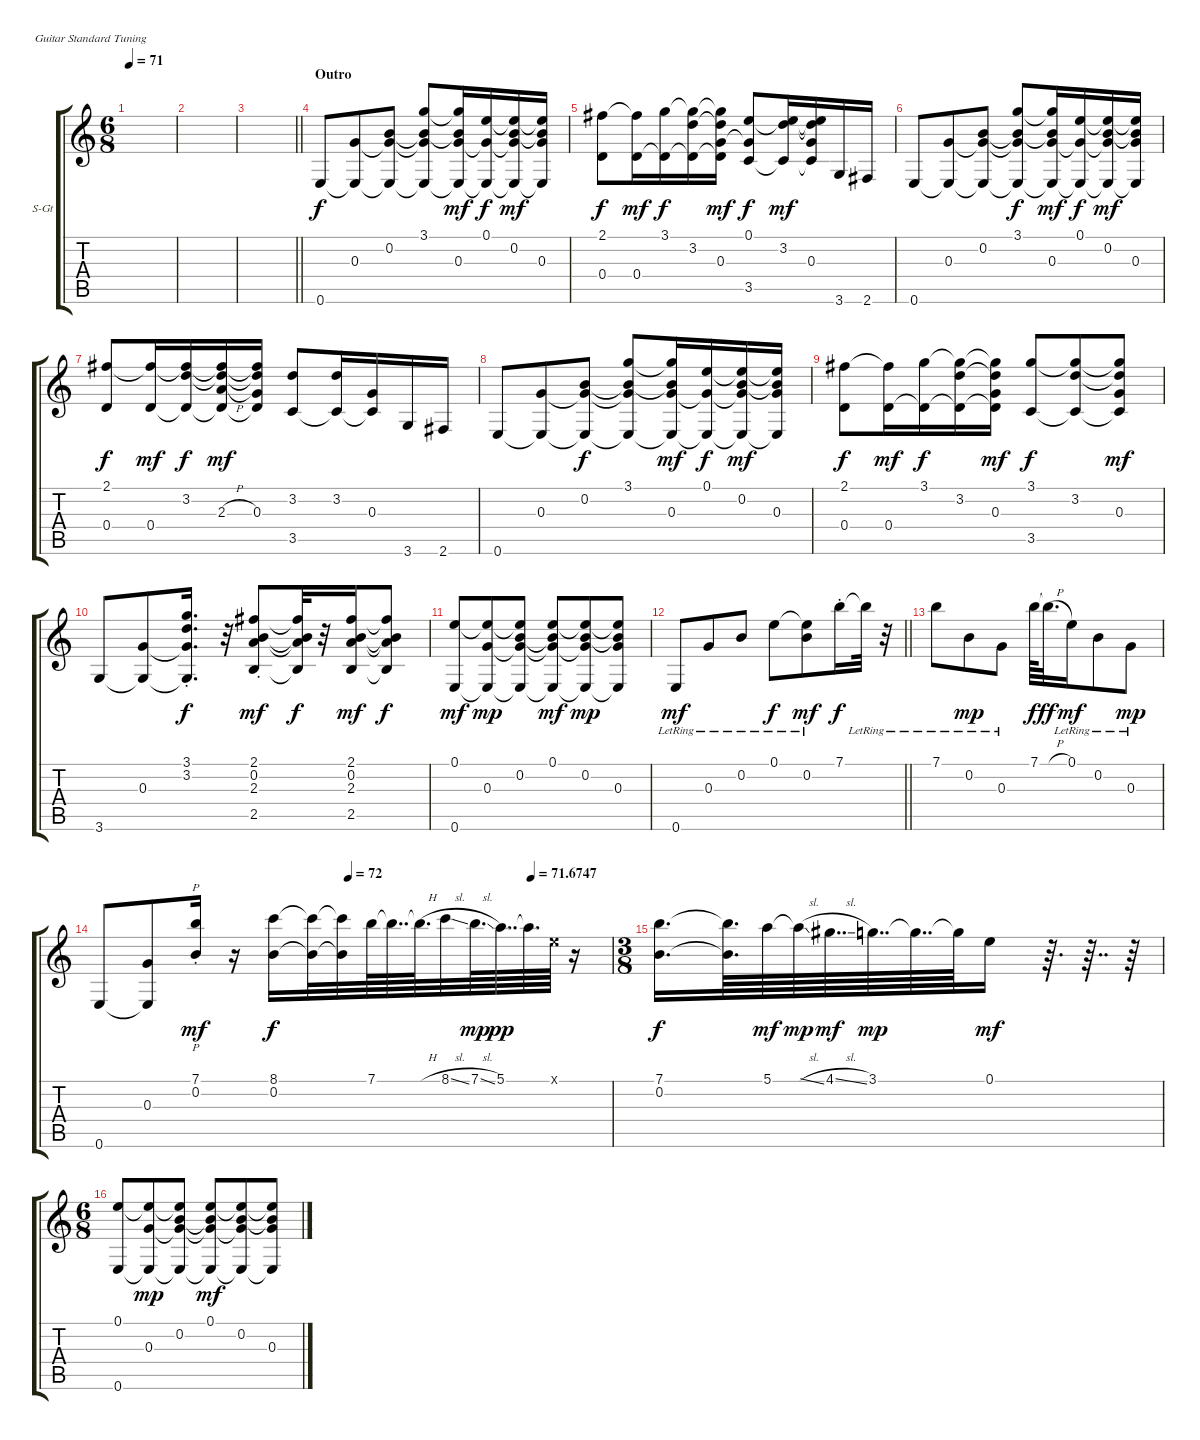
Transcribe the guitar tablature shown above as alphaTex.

\bracketExtendMode groupsimilarinstruments
\firstSystemTrackNameOrientation horizontal
\otherSystemsTrackNameOrientation horizontal
\track ("Electric clean 1 " "S-Gt") {instrument acousticguitarsteel}
\staff {score tabs}
\tuning (E4 B3 G3 D3 A2 E2)
\ts (6 8)
\tempo 71
\clef g2
\ks c
|
|
\barLineRight lightlight
|
\section ("" "Outro")
0.6.8 (0.3 0.6{t}).8 (0.2 0.6{t} 0.3{t}).8 (3.1 0.6{t} 0.3{t} 0.2{t}).8{dy f} (0.3 0.6{t} 3.1{t} 0.2{t}).16{dy mf} (0.1 0.6{t} 0.3{t}).16{dy f} (0.2 0.6{t} 0.3{t} 0.1{t}).16{dy mf} (0.3 0.6{t} 0.1{t} 0.2{t}).16 |
(2.1 0.4).8{dy f} (0.4 2.1{t}).16{dy mf} (3.1 0.4{t}).16{dy f} (3.2 0.4{t} 3.1{t}).16 (0.3 0.4{t} 3.1{t} 3.2{t}).16{dy mf} (0.1 3.5 0.3{t}).8{dy f} (3.2 3.5{t} 0.1{t}).16{dy mf} (0.3 3.5{t} 3.2{t} 0.1{t}).16 3.6.16 2.6.16 |
\scale
0.318027 0.6.8 (0.3 0.6{t}).8 (0.2 0.6{t} 0.3{t}).8 (3.1 0.6{t} 0.3{t} 0.2{t}).8{dy f} (0.3 0.6{t} 3.1{t} 0.2{t}).16{dy mf} (0.1 0.6{t} 0.3{t}).16{dy f} (0.2 0.6{t} 0.3{t} 0.1{t}).16{dy mf} (0.3 0.6{t} 0.1{t} 0.2{t}).16 |
\scale
0.383847 (2.1 0.4).8{dy f} (0.4 2.1{t}).16{dy mf} (3.2 0.4{t} 2.1{t}).16{dy f} (2.3{h} 0.4{t} 2.1{t} 3.2{t}).16{dy mf} (0.3 0.4{t} 2.1{t} 3.2{t}).16 (3.2 3.5).8 (3.5{t} 3.2).16 (3.5{t} 0.3).16 3.6.16 2.6.16 |
\scale
0.297937 0.6.8 (0.3 0.6{t}).8 (0.2 0.6{t} 0.3{t}).8{dy f} (3.1 0.6{t} 0.3{t} 0.2{t}).8 (0.3 0.6{t} 3.1{t} 0.2{t}).16{dy mf} (0.1 0.6{t} 0.3{t}).16{dy f} (0.2 0.6{t} 0.3{t} 0.1{t}).16{dy mf} (0.3 0.6{t} 0.1{t} 0.2{t}).16 |
\scale
0.307903 (2.1 0.4).8{dy f} (0.4 2.1{t}).16{dy mf} (3.1 0.4{t}).16{dy f} (3.2 0.4{t} 3.1{t}).16 (0.3 0.4{t} 3.1{t} 3.2{t}).16{dy mf} (3.1 3.5).8{dy f} (3.2 3.1{t} 3.5{t}).8 (0.3 3.1{t} 3.2{t} 3.5{t}).8{dy mf} |
\scale
0.394421 3.6.8 (0.3 3.6{t}).8 (3.1{st} 3.2{st} 3.6{st t} 0.3{st t}).16{d dy f} r.32 (2.1 0.2 2.3 2.5{st}).8{dy mf} (2.1{t} 0.2{t} 2.3{t} 2.5{t}).32{dy f} r.32 (2.1 0.2 2.3 2.5).16{dy mf} (2.1{t} 0.2{t} 2.3{t} 2.5{t}).8{dy f} |
\scale
0.296617 (0.1 0.6).8{dy mf} (0.3 0.1{t} 0.6{t}).8{dy mp} (0.2 0.1{t} 0.6{t} 0.3{t}).8 (0.1 0.6{t} 0.3{t} 0.2{t}).8{dy mf} (0.2 0.1{t} 0.6{t} 0.3{t}).8{dy mp} (0.3 0.1{t} 0.6{t} 0.2{t}).8 |
\scale
0.313922
\barLineRight lightlight
0.6{lr}.8{dy mf} 0.3{lr}.8 0.2{lr}.8 0.1{lr}.8{dy f} (0.2{lr} 0.1{lr t}).8{dy mf} 7.1{st}.16{dy f} 7.1{lr t}.32 r.32 |
\scale
0.362155 7.1{lr}.8 0.2{lr}.8{dy mp} 0.3{lr}.8 7.1.64{dy f} 7.1{h t}.32{d dy ff} 0.1{lr}.16{dy mf} 0.2{lr}.8 0.3{lr}.8{dy mp} |
\tempo (72 0.4875)
\tempo (71.6747 0.84375)
\scale
0.324972 0.6.8 (0.3 0.6{t}).8 (7.1{st} 0.2{st}).16{p dy mf} r.16 (8.1 0.2).16{dy f} (8.1{t} 0.2{t}).32 (8.1{t} 0.2{t}).32 7.1.64 7.1{t}.64{dd} 7.1{h t}.64{d} 8.1{sl}.32 7.1{sl}.64{d dy mp} 5.1.64{dd dy pp} 5.1{t}.64{d} 0.1{x}.64 r.16 |
\ts (3 8)
\beaming (8 3)
\scale
0.434844 (7.1 0.2).16{d dy f} (7.1{t} 0.2{t}).64{d} 5.1.64{dy mf} 5.1{sl t}.64{dy mp} 4.1{sl}.64{dd dy mf} 3.1.64{dd dy mp} 3.1{t}.64{dd} 3.1{t}.64 0.1.16{dy mf} r.64{d} r.64{dd} r.64 |
\ts (6 8)
\beaming (8 3 3)
\scale
0.239931 (0.1 0.6).8 (0.3 0.1{t} 0.6{t}).8{dy mp} (0.2 0.1{t} 0.6{t} 0.3{t}).8 (0.1 0.6{t} 0.3{t} 0.2{t}).8{dy mf} (0.2 0.1{t} 0.6{t} 0.3{t}).8 (0.3 0.1{t} 0.6{t} 0.2{t}).8
